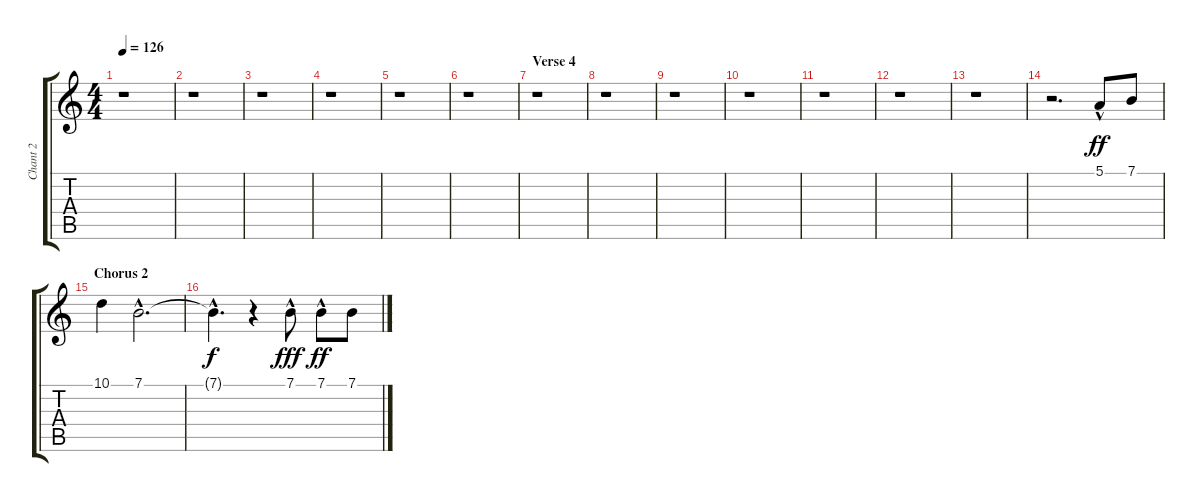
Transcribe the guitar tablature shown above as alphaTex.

\track ("Chant 2" "Chant 2") {instrument sopranosax}
\staff {score tabs}
\tuning (E4 B3 G3 D3 A2 E2) {hide}
\ts (4 4)
\tempo 126
\clef g2
\ks c
r.1{dy fff} |
r.1 |
r.1 |
r.1 |
r.1 |
r.1 |
\section ("" "Verse 4")
r.1 |
r.1 |
r.1 |
r.1 |
r.1 |
r.1 |
r.1 |
r.2{d} 5.1{hac}.8{dy ff} 7.1.8 |
\section ("" "Chorus 2")
10.1.4 7.1{hac}.2{d} |
7.1{hac t}.4{d dy f} r.4 7.1{hac}.8{dy fff} 7.1{hac}.8{dy ff} 7.1.8
